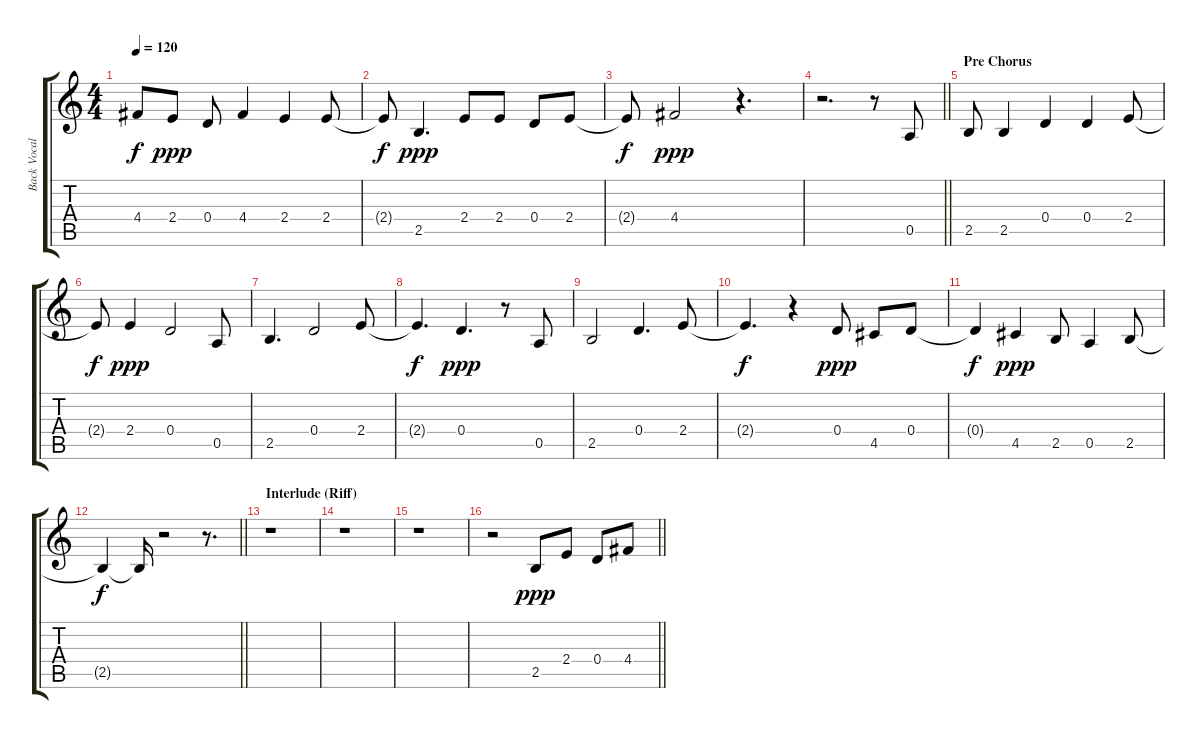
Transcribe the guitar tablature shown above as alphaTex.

\track ("Back Vocalist" "Back Vocal") {instrument electricguitarjazz}
\staff {score tabs}
\tuning (E4 B3 G3 D3 A2 E2) {hide}
\ts (4 4)
\tempo 120
\clef g2
\ks c
4.4{t}.8{dy f} 2.4.8{dy ppp} 0.4.8 4.4.4 2.4.4 2.4.8 |
2.4{t}.8{dy f} 2.5.4{d dy ppp} 2.4.8 2.4.8 0.4.8 2.4.8 |
2.4{t}.8{dy f} 4.4.2{dy ppp} r.4{d} |
\barLineRight lightlight
r.2{d} r.8 0.5.8 |
\section ("" "Pre Chorus")
2.5.8 2.5.4 0.4.4 0.4.4 2.4.8 |
2.4{t}.8{dy f} 2.4.4{dy ppp} 0.4.2 0.5.8 |
2.5.4{d} 0.4.2 2.4.8 |
2.4{t}.4{d dy f} 0.4.4{d dy ppp} r.8 0.5.8 |
2.5.2 0.4.4{d} 2.4.8 |
2.4{t}.4{d dy f} r.4 0.4.8{dy ppp} 4.5.8 0.4.8 |
0.4{t}.4{dy f} 4.5.4{dy ppp} 2.5.8 0.5.4 2.5.8 |
\barLineRight lightlight
2.5{t}.4{dy f} 2.5{t}.16 r.2 r.8{d} |
\section ("" "Interlude (Riff)")
r.1 |
r.1 |
r.1 |
\barLineRight lightlight
r.2 2.5.8{dy ppp} 2.4.8 0.4.8 4.4.8
